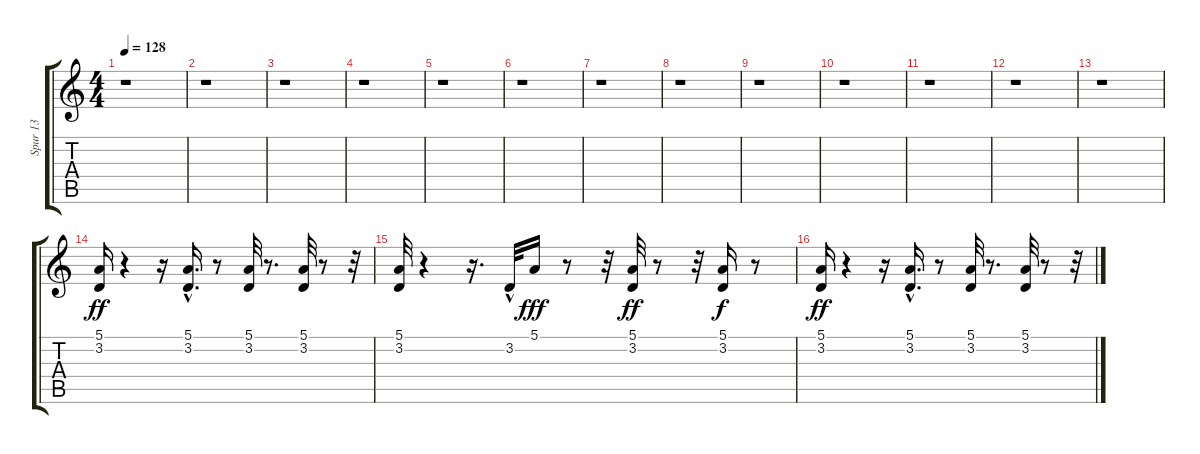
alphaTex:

\track ("Spur 13" "Spur 13") {instrument synthbrass1}
\staff {score tabs}
\tuning (E4 B3 G3 D3 A2 E2) {hide}
\ts (4 4)
\tempo 128
\clef g2
\ks c
r.1{dy f} |
r.1 |
r.1 |
r.1 |
r.1 |
r.1 |
r.1 |
r.1 |
r.1 |
r.1 |
r.1 |
r.1 |
r.1 |
(5.1 3.2).16{dy ff} r.4 r.16 (5.1{hac} 3.2{hac}).16{d} r.8 (5.1 3.2).32 r.8{d} (5.1 3.2).32 r.8 r.32 |
(5.1 3.2).32 r.4 r.16{d} 3.2{hac}.32 5.1.16{dy fff} r.8 r.32 (5.1 3.2).32{dy ff} r.8 r.32 (5.1 3.2).16{dy f} r.8 |
(5.1 3.2).16{dy ff} r.4 r.16 (5.1{hac} 3.2{hac}).16{d} r.8 (5.1 3.2).32 r.8{d} (5.1 3.2).32 r.8 r.32
